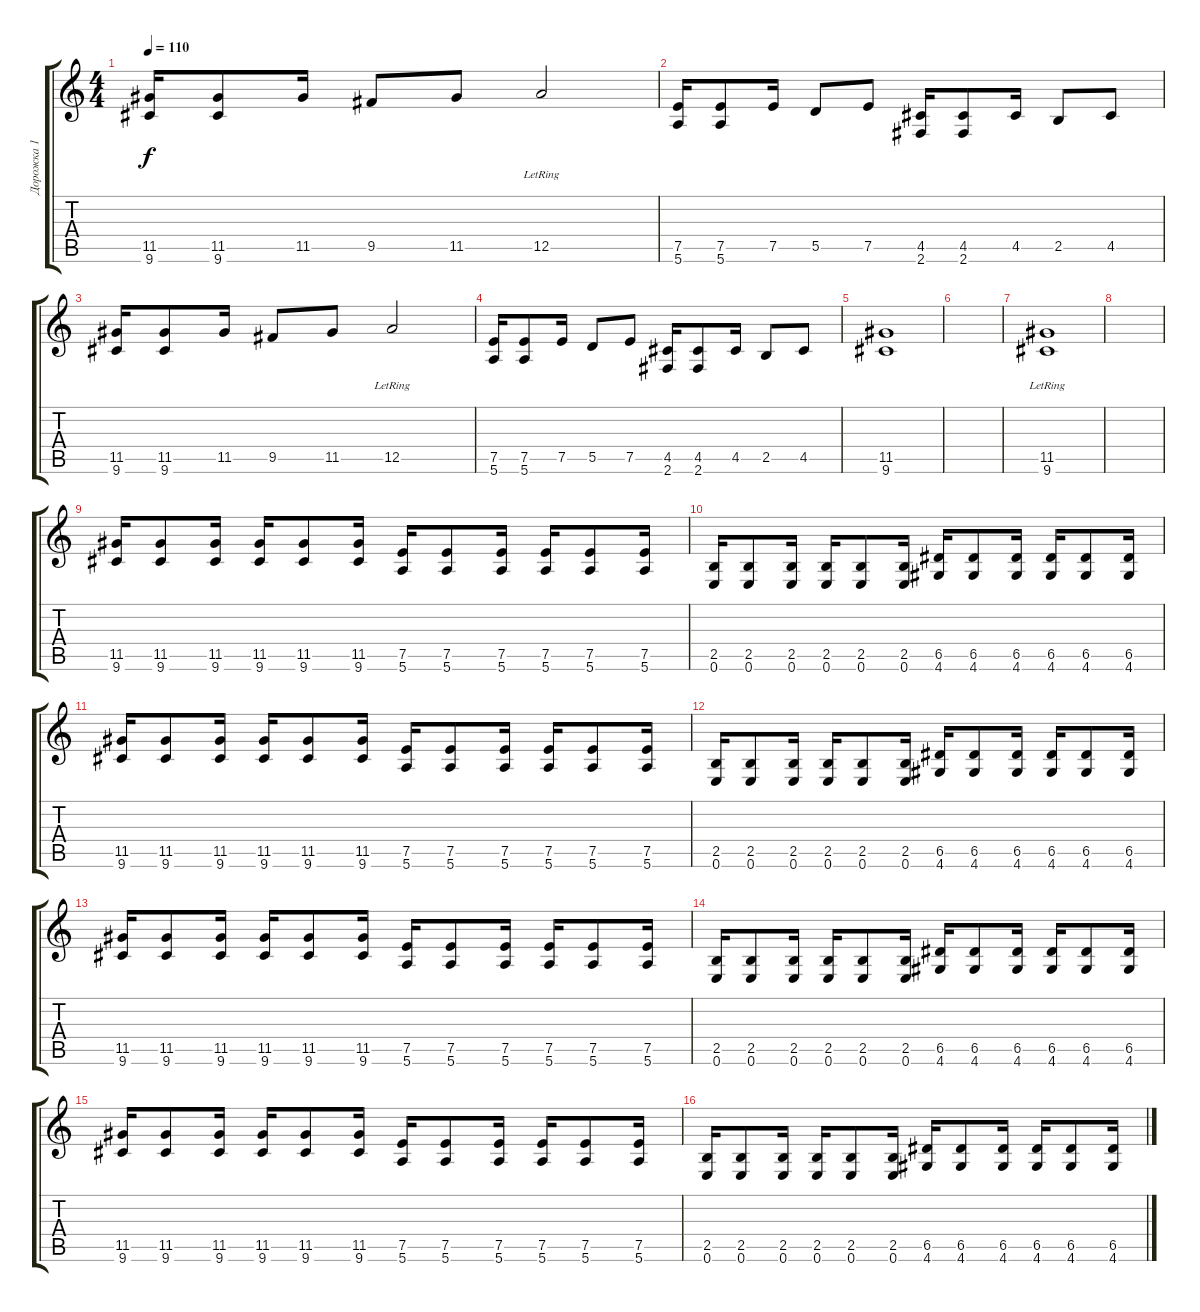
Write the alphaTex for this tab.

\track ("Дорожка 1" "Дорожка 1") {instrument overdrivenguitar}
\staff {score tabs}
\tuning (E4 B3 G3 D3 A2 E2) {hide}
\ts (4 4)
\tempo 110
\clef g2
\ks c
(11.5 9.6).16{dy f} (11.5 9.6).8 11.5.16 9.5.8 11.5.8 12.5{lr}.2 |
(7.5 5.6).16 (7.5 5.6).8 7.5.16 5.5.8 7.5.8 (4.5 2.6).16 (4.5 2.6).8 4.5.16 2.5.8 4.5.8 |
(11.5 9.6).16 (11.5 9.6).8 11.5.16 9.5.8 11.5.8 12.5{lr}.2 |
(7.5 5.6).16 (7.5 5.6).8 7.5.16 5.5.8 7.5.8 (4.5 2.6).16 (4.5 2.6).8 4.5.16 2.5.8 4.5.8 |
(11.5 9.6).1 |
|
(11.5 9.6{lr}).1 |
|
(11.5 9.6).16 (11.5 9.6).8 (11.5 9.6).16 (11.5 9.6).16 (11.5 9.6).8 (11.5 9.6).16 (7.5 5.6).16 (7.5 5.6).8 (7.5 5.6).16 (7.5 5.6).16 (7.5 5.6).8 (7.5 5.6).16 |
(2.5 0.6).16 (2.5 0.6).8 (2.5 0.6).16 (2.5 0.6).16 (2.5 0.6).8 (2.5 0.6).16 (6.5 4.6).16 (6.5 4.6).8 (6.5 4.6).16 (6.5 4.6).16 (6.5 4.6).8 (6.5 4.6).16 |
(11.5 9.6).16 (11.5 9.6).8 (11.5 9.6).16 (11.5 9.6).16 (11.5 9.6).8 (11.5 9.6).16 (7.5 5.6).16 (7.5 5.6).8 (7.5 5.6).16 (7.5 5.6).16 (7.5 5.6).8 (7.5 5.6).16 |
(2.5 0.6).16 (2.5 0.6).8 (2.5 0.6).16 (2.5 0.6).16 (2.5 0.6).8 (2.5 0.6).16 (6.5 4.6).16 (6.5 4.6).8 (6.5 4.6).16 (6.5 4.6).16 (6.5 4.6).8 (6.5 4.6).16 |
(11.5 9.6).16 (11.5 9.6).8 (11.5 9.6).16 (11.5 9.6).16 (11.5 9.6).8 (11.5 9.6).16 (7.5 5.6).16 (7.5 5.6).8 (7.5 5.6).16 (7.5 5.6).16 (7.5 5.6).8 (7.5 5.6).16 |
(2.5 0.6).16 (2.5 0.6).8 (2.5 0.6).16 (2.5 0.6).16 (2.5 0.6).8 (2.5 0.6).16 (6.5 4.6).16 (6.5 4.6).8 (6.5 4.6).16 (6.5 4.6).16 (6.5 4.6).8 (6.5 4.6).16 |
(11.5 9.6).16 (11.5 9.6).8 (11.5 9.6).16 (11.5 9.6).16 (11.5 9.6).8 (11.5 9.6).16 (7.5 5.6).16 (7.5 5.6).8 (7.5 5.6).16 (7.5 5.6).16 (7.5 5.6).8 (7.5 5.6).16 |
(2.5 0.6).16 (2.5 0.6).8 (2.5 0.6).16 (2.5 0.6).16 (2.5 0.6).8 (2.5 0.6).16 (6.5 4.6).16 (6.5 4.6).8 (6.5 4.6).16 (6.5 4.6).16 (6.5 4.6).8 (6.5 4.6).16
